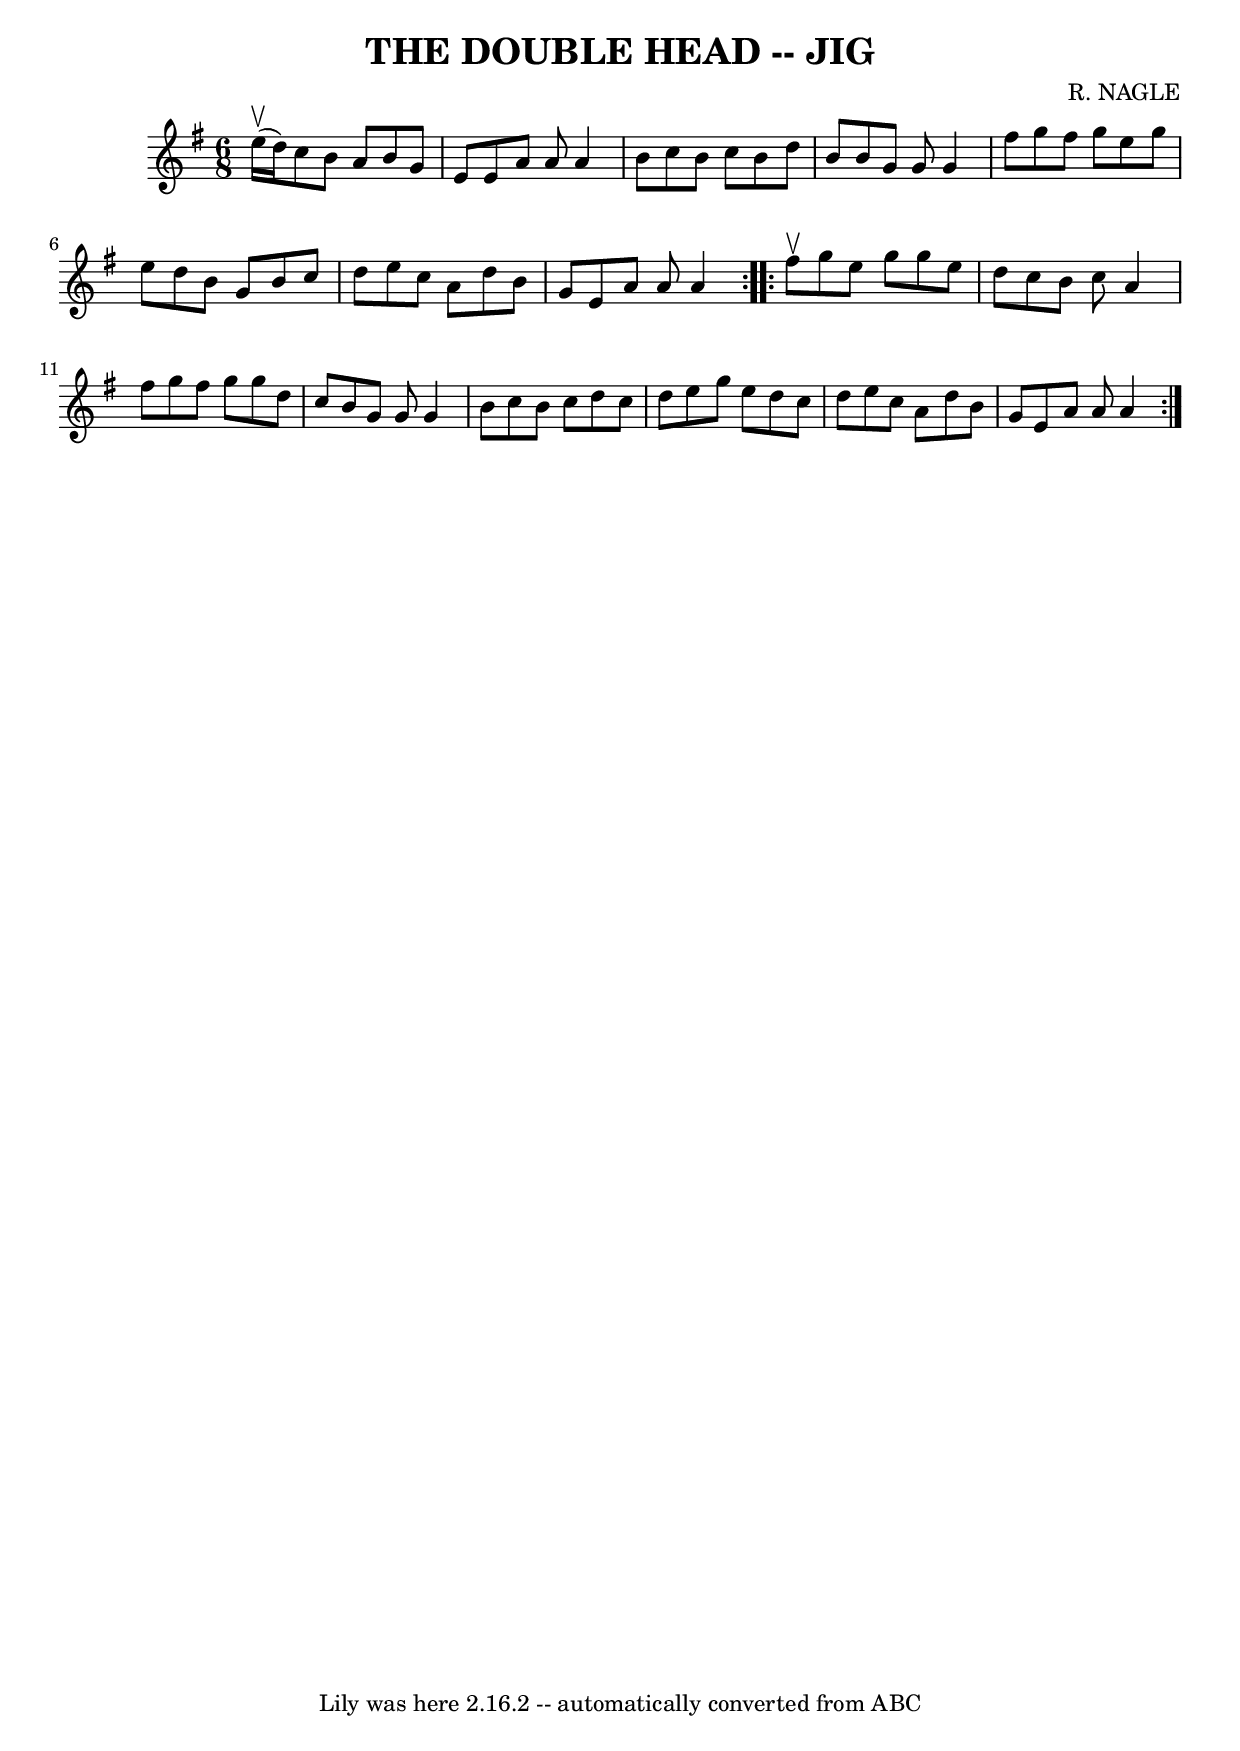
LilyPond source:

\version "2.16.2"
\include "Mammoth.ily"
\header {
	%% book = "Ryan's Mammoth Collection of Fiddle Tunes"
	composer = "R. NAGLE"
	crossRefNumber = "1"
	footnotes = ""
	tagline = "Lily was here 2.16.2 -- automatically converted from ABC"
	title = "THE DOUBLE HEAD -- JIG"
}
voicedefault =  {


\repeat volta 2 {
\time 6/8 
\key a \dorian e''16 (^\upbow d''16)       |
 c''8   
 b'8 a'8 b'8 g'8 e'8    |
 e'8 a'8 a'8 a'4 b'8  
  |
 c''8 b'8 c''8 b'8 d''8 b'8    |
 b'8 g'8 
 g'8 g'4 fis''8        |
 g''8 fis''8 g''8 e''8    
g''8 e''8    |
 d''8 b'8 g'8 b'8 c''8 d''8    
|
 e''8 c''8 a'8 d''8 b'8 g'8    |
 e'8 a'8   
 a'8 a'4    }     \repeat volta 2 { fis''8^\upbow       |
 g''8   
 e''8 g''8 g''8 e''8 d''8    |
 c''8 b'8 c''8 a'4  
 fis''8    |
 g''8 fis''8 g''8 g''8 d''8 c''8    
|
 b'8 g'8 g'8 g'4 b'8        |
 c''8 b'8    
c''8 d''8 c''8 d''8    |
 e''8 g''8 e''8 d''8 c''8 
 d''8    |
 e''8 c''8 a'8 d''8 b'8 g'8    |
   
e'8 a'8 a'8 a'4    }   
}

\score{
    <<

	\context Staff="default"
	{
	    \voicedefault 
	}

    >>
	\layout {
	}
	\midi {}
}
